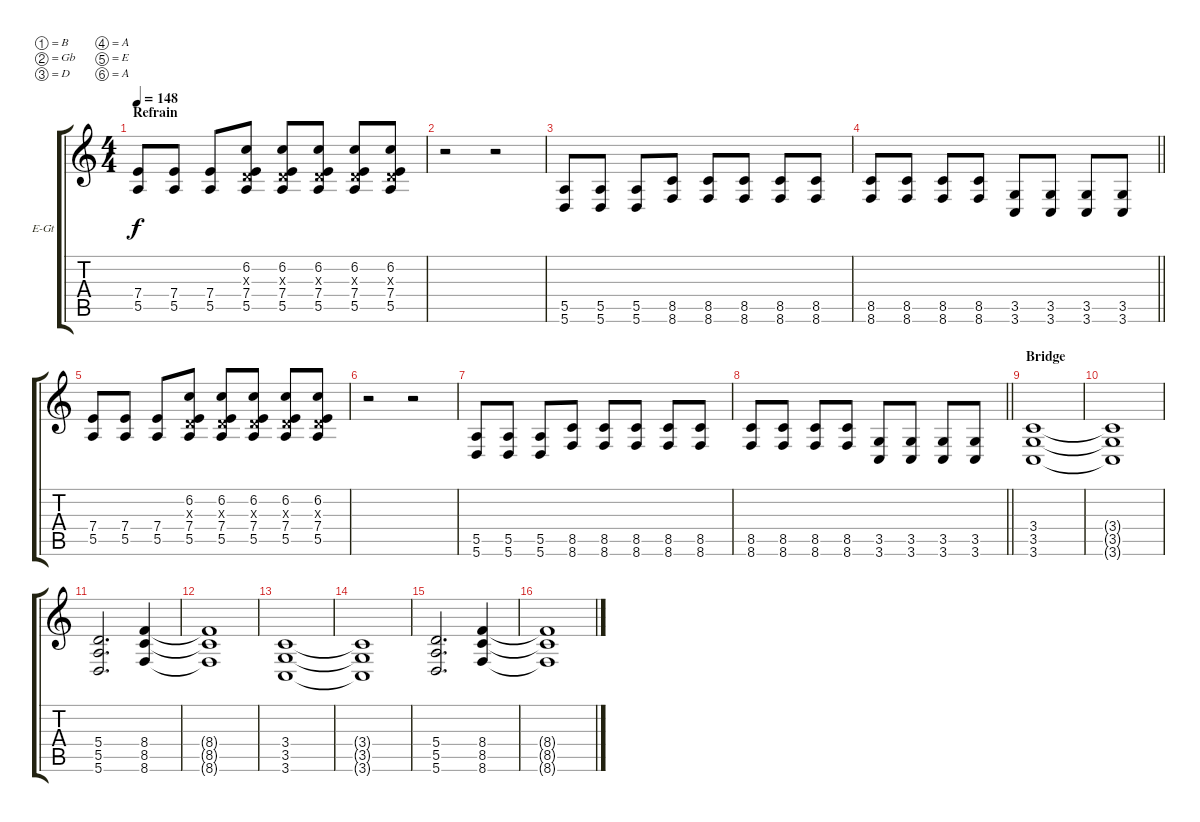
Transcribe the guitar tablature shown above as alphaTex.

\bracketExtendMode groupsimilarinstruments
\firstSystemTrackNameOrientation horizontal
\otherSystemsTrackNameOrientation horizontal
\track ("[KUHIN]" "E-Gt") {instrument distortionguitar}
\staff {score tabs}
\tuning (B3 Gb3 D3 A2 E2 A1)
\ts (4 4)
\section ("" "Refrain")
\tempo 148
\clef g2
\ks c
(7.4 5.5).8{dy f} (7.4 5.5).8 (7.4 5.5).8 (6.2 0.3{x} 7.4 5.5).8 (6.2 0.3{x} 7.4 5.5).8 (6.2 0.3{x} 7.4 5.5).8 (6.2 0.3{x} 7.4 5.5).8 (6.2 0.3{x} 7.4 5.5).8 |
r.2 r.2 |
(5.5 5.6).8 (5.5 5.6).8 (5.5 5.6).8 (8.5 8.6).8 (8.5 8.6).8 (8.5 8.6).8 (8.5 8.6).8 (8.5 8.6).8 |
\barLineRight lightlight
(8.5 8.6).8 (8.5 8.6).8 (8.5 8.6).8 (8.5 8.6).8 (3.5 3.6).8 (3.5 3.6).8 (3.5 3.6).8 (3.5 3.6).8 |
(7.4 5.5).8 (7.4 5.5).8 (7.4 5.5).8 (6.2 0.3{x} 7.4 5.5).8 (6.2 0.3{x} 7.4 5.5).8 (6.2 0.3{x} 7.4 5.5).8 (6.2 0.3{x} 7.4 5.5).8 (6.2 0.3{x} 7.4 5.5).8 |
r.2 r.2 |
(5.5 5.6).8 (5.5 5.6).8 (5.5 5.6).8 (8.5 8.6).8 (8.5 8.6).8 (8.5 8.6).8 (8.5 8.6).8 (8.5 8.6).8 |
\barLineRight lightlight
(8.5 8.6).8 (8.5 8.6).8 (8.5 8.6).8 (8.5 8.6).8 (3.5 3.6).8 (3.5 3.6).8 (3.5 3.6).8 (3.5 3.6).8 |
\section ("" "Bridge")
(3.4 3.5 3.6).1 |
(3.4{t} 3.5{t} 3.6{t}).1 |
(5.4 5.5 5.6).2{d} (8.4 8.5 8.6).4 |
(8.4{t} 8.5{t} 8.6{t}).1 |
(3.4 3.5 3.6).1 |
(3.4{t} 3.5{t} 3.6{t}).1 |
(5.4 5.5 5.6).2{d} (8.4 8.5 8.6).4 |
(8.4{t} 8.5{t} 8.6{t}).1
